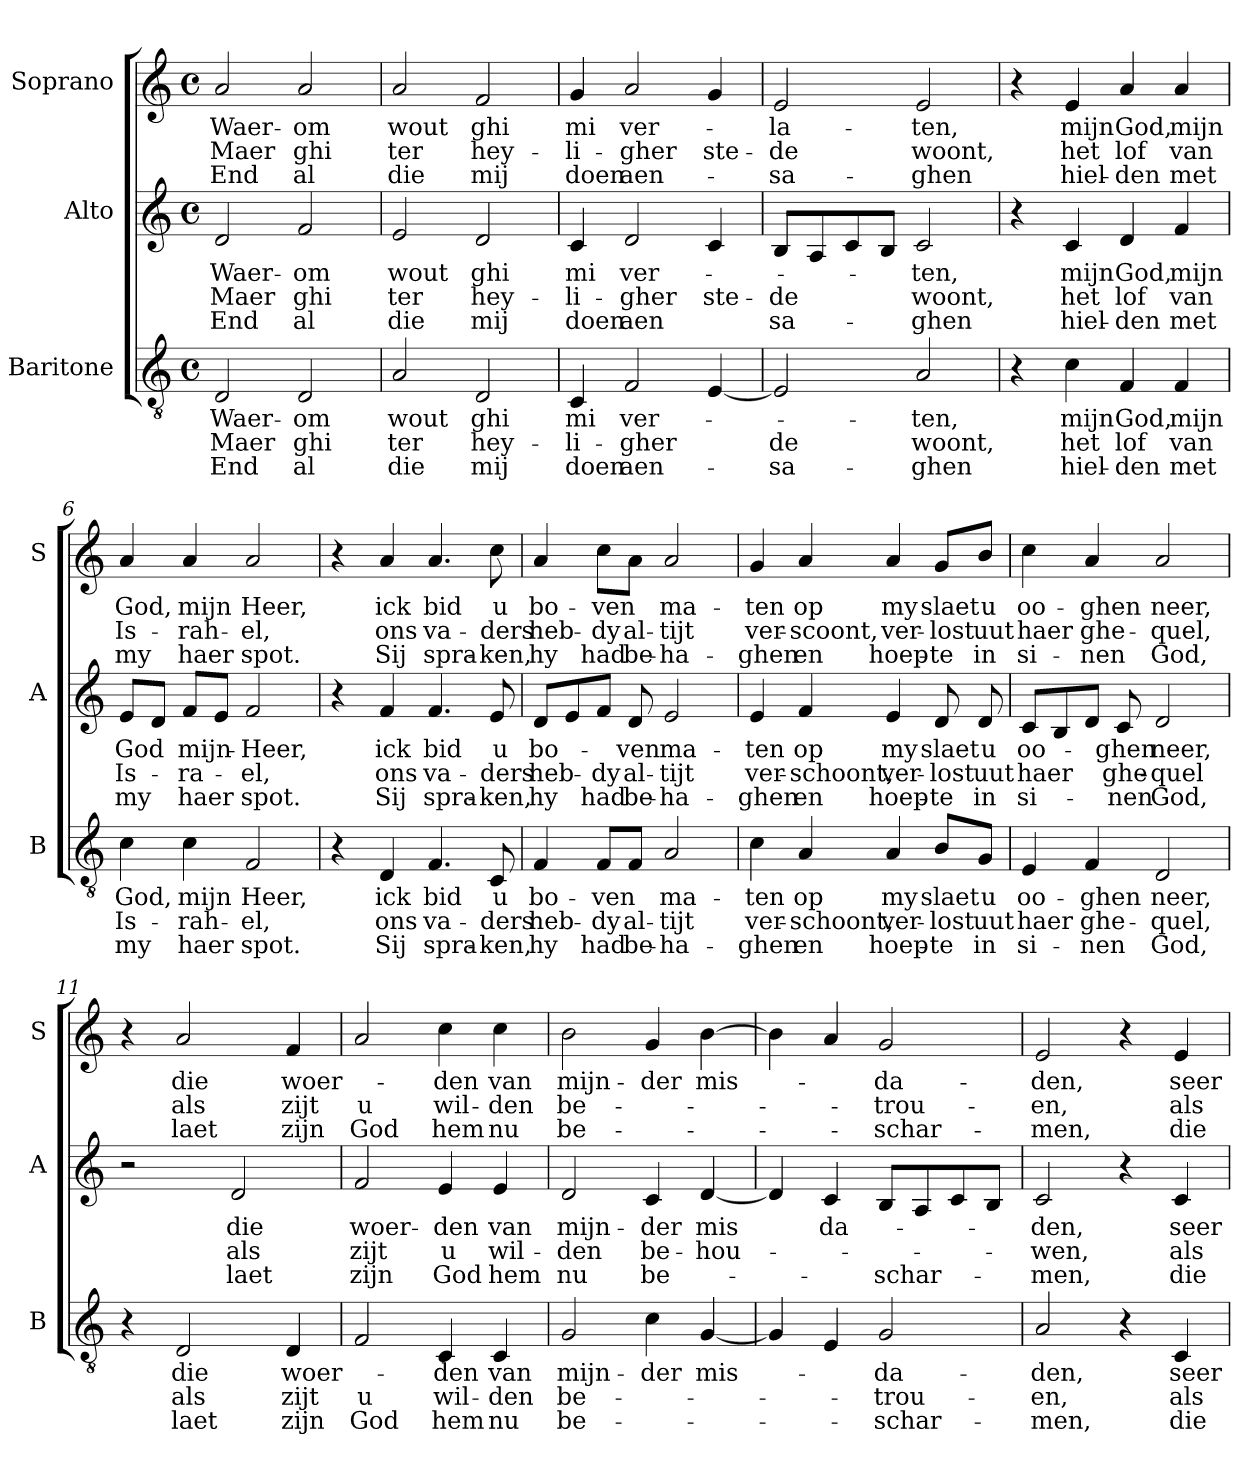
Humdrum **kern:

**kern	**text	**text	**text	**kern	**text	**text	**text	**kern	**text	**text	**text
*part3	*part3	*part3	*part3	*part2	*part2	*part2	*part2	*part1	*part1	*part1	*part1
*staff3	*staff3	*staff3	*staff3	*staff2	*staff2	*staff2	*staff2	*staff1	*staff1	*staff1	*staff1
*I"Baritone	*	*	*	*I"Alto	*	*	*	*I"Soprano	*	*	*
*I'B	*	*	*	*I'A	*	*	*	*I'S	*	*	*
*clefGv2	*	*	*	*clefG2	*	*	*	*clefG2	*	*	*
*k[]	*	*	*	*k[]	*	*	*	*k[]	*	*	*
*C:	*	*	*	*C:	*	*	*	*C:	*	*	*
*M4/4	*	*	*	*M4/4	*	*	*	*M4/4	*	*	*
*met(c)	*	*	*	*met(c)	*	*	*	*met(c)	*	*	*
=1	=1	=1	=1	=1	=1	=1	=1	=1	=1	=1	=1
!	!LO:LY:b	!LO:LY:b	!LO:LY:b	!	!LO:LY:b	!LO:LY:b	!LO:LY:b	!	!LO:LY:b	!LO:LY:b	!LO:LY:b
2D/	Waer-	Maer	End	2d/	Waer-	Maer	End	2a/	Waer-	Maer	End
!	!LO:LY:b	!LO:LY:b	!LO:LY:b	!	!LO:LY:b	!LO:LY:b	!LO:LY:b	!	!LO:LY:b	!LO:LY:b	!LO:LY:b
2D/	-om	ghi	al	2f/	-om	ghi	al	2a/	-om	ghi	al
=2	=2	=2	=2	=2	=2	=2	=2	=2	=2	=2	=2
!	!LO:LY:b	!LO:LY:b	!LO:LY:b	!	!LO:LY:b	!LO:LY:b	!LO:LY:b	!	!LO:LY:b	!LO:LY:b	!LO:LY:b
2A/	wout	ter	die	2e/	wout	ter	die	2a/	wout	ter	die
!	!LO:LY:b	!LO:LY:b	!LO:LY:b	!	!LO:LY:b	!LO:LY:b	!LO:LY:b	!	!LO:LY:b	!LO:LY:b	!LO:LY:b
2D/	ghi	hey-	mij	2d/	ghi	hey-	mij	2f/	ghi	hey-	mij
=3	=3	=3	=3	=3	=3	=3	=3	=3	=3	=3	=3
!	!LO:LY:b	!LO:LY:b	!LO:LY:b	!	!LO:LY:b	!LO:LY:b	!LO:LY:b	!	!LO:LY:b	!LO:LY:b	!LO:LY:b
4C/	mi	-li-	doen	4c/	mi	-li-	doen	4g/	mi	-li-	doen
!	!LO:LY:b	!LO:LY:b	!LO:LY:b	!	!LO:LY:b	!LO:LY:b	!LO:LY:b	!	!LO:LY:b	!LO:LY:b	!LO:LY:b
2F/	ver-	-gher	aen-	2d/	ver-	-gher	aen	2a/	ver-	-gher	aen-
!	!	!	!	!	!	!LO:LY:b	!	!	!	!LO:LY:b	!
[4E/	.	.	.	4c/	.	ste-	.	4g/	.	ste-	.
=4	=4	=4	=4	=4	=4	=4	=4	=4	=4	=4	=4
!	!	!LO:LY:b	!LO:LY:b	!	!	!LO:LY:b	!LO:LY:b	!	!LO:LY:b	!LO:LY:b	!LO:LY:b
2E/]	.	de	-sa-	8B/L	.	-de	sa-	2e/	-la-	-de	-sa-
.	.	.	.	8A/	.	.	.	.	.	.	.
.	.	.	.	8c/	.	.	.	.	.	.	.
.	.	.	.	8B/J	.	.	.	.	.	.	.
!	!LO:LY:b	!LO:LY:b	!LO:LY:b	!	!LO:LY:b	!LO:LY:b	!LO:LY:b	!	!LO:LY:b	!LO:LY:b	!LO:LY:b
2A/	-ten,	woont,	-ghen	2c/	-ten,	woont,	-ghen	2e/	-ten,	woont,	-ghen
=5	=5	=5	=5	=5	=5	=5	=5	=5	=5	=5	=5
4r	.	.	.	4r	.	.	.	4r	.	.	.
!	!LO:LY:b	!LO:LY:b	!LO:LY:b	!	!LO:LY:b	!LO:LY:b	!LO:LY:b	!	!LO:LY:b	!LO:LY:b	!LO:LY:b
4c\	mijn	het	hiel-	4c/	mijn	het	hiel-	4e/	mijn	het	hiel-
!	!LO:LY:b	!LO:LY:b	!LO:LY:b	!	!LO:LY:b	!LO:LY:b	!LO:LY:b	!	!LO:LY:b	!LO:LY:b	!LO:LY:b
4F/	God,	lof	-den	4d/	God,	lof	-den	4a/	God,	lof	-den
!	!LO:LY:b	!LO:LY:b	!LO:LY:b	!	!LO:LY:b	!LO:LY:b	!LO:LY:b	!	!LO:LY:b	!LO:LY:b	!LO:LY:b
4F/	mijn	van	met	4f/	mijn	van	met	4a/	mijn	van	met
!!LO:LB:g=z
=6	=6	=6	=6	=6	=6	=6	=6	=6	=6	=6	=6
!	!LO:LY:b	!LO:LY:b	!LO:LY:b	!	!LO:LY:b	!LO:LY:b	!LO:LY:b	!	!LO:LY:b	!LO:LY:b	!LO:LY:b
4c\	God,	Is-	my	8e/L	God	Is-	my	4a/	God,	Is-	my
.	.	.	.	8d/J	.	.	.	.	.	.	.
!	!LO:LY:b	!LO:LY:b	!LO:LY:b	!	!LO:LY:b	!LO:LY:b	!LO:LY:b	!	!LO:LY:b	!LO:LY:b	!LO:LY:b
4c\	mijn	-rah-	haer	8f/L	mijn-	-ra-	haer	4a/	mijn	-rah-	haer
.	.	.	.	8e/J	.	.	.	.	.	.	.
!	!LO:LY:b	!LO:LY:b	!LO:LY:b	!	!LO:LY:b	!LO:LY:b	!LO:LY:b	!	!LO:LY:b	!LO:LY:b	!LO:LY:b
2F/	Heer,	-el,	spot.	2f/	-Heer,	-el,	spot.	2a/	Heer,	-el,	spot.
=7	=7	=7	=7	=7	=7	=7	=7	=7	=7	=7	=7
4r	.	.	.	4r	.	.	.	4r	.	.	.
!	!LO:LY:b	!LO:LY:b	!LO:LY:b	!	!LO:LY:b	!LO:LY:b	!LO:LY:b	!	!LO:LY:b	!LO:LY:b	!LO:LY:b
4D/	ick	ons	Sij	4f/	ick	ons	Sij	4a/	ick	ons	Sij
!	!LO:LY:b	!LO:LY:b	!LO:LY:b	!	!LO:LY:b	!LO:LY:b	!LO:LY:b	!	!LO:LY:b	!LO:LY:b	!LO:LY:b
4.F/	bid	va-	spra-	4.f/	bid	va-	spra-	4.a/	bid	va-	spra-
!	!LO:LY:b	!LO:LY:b	!LO:LY:b	!	!LO:LY:b	!LO:LY:b	!LO:LY:b	!	!LO:LY:b	!LO:LY:b	!LO:LY:b
8C/	u	-ders	-ken,	8e/	u	-ders	-ken,	8cc\	u	-ders	-ken,
=8	=8	=8	=8	=8	=8	=8	=8	=8	=8	=8	=8
!	!LO:LY:b	!LO:LY:b	!LO:LY:b	!	!LO:LY:b	!LO:LY:b	!LO:LY:b	!	!LO:LY:b	!LO:LY:b	!LO:LY:b
4F/	bo-	heb-	hy	8d/L	bo-	heb-	hy	4a/	bo-	heb-	hy
.	.	.	.	8e/	.	.	.	.	.	.	.
!	!LO:LY:b	!LO:LY:b	!LO:LY:b	!	!	!LO:LY:b	!LO:LY:b	!	!LO:LY:b	!LO:LY:b	!LO:LY:b
8F/L	-ven	-dy	had	8f/J	.	-dy	had	8cc\L	-ven	-dy	had
!	!	!LO:LY:b	!LO:LY:b	!	!LO:LY:b	!LO:LY:b	!LO:LY:b	!	!	!LO:LY:b	!LO:LY:b
8F/J	.	al-	be-	8d/	-ven	al-	be-	8a\J	.	al-	be-
!	!LO:LY:b	!LO:LY:b	!LO:LY:b	!	!LO:LY:b	!LO:LY:b	!LO:LY:b	!	!LO:LY:b	!LO:LY:b	!LO:LY:b
2A/	ma-	-tijt	-ha-	2e/	ma-	-tijt	-ha-	2a/	ma-	-tijt	-ha-
=9	=9	=9	=9	=9	=9	=9	=9	=9	=9	=9	=9
!	!LO:LY:b	!LO:LY:b	!LO:LY:b	!	!LO:LY:b	!LO:LY:b	!LO:LY:b	!	!LO:LY:b	!LO:LY:b	!LO:LY:b
4c\	-ten	ver-	-ghen	4e/	-ten	ver-	-ghen	4g/	-ten	ver-	-ghen
!	!LO:LY:b	!LO:LY:b	!LO:LY:b	!	!LO:LY:b	!LO:LY:b	!LO:LY:b	!	!LO:LY:b	!LO:LY:b	!LO:LY:b
4A/	op	-schoont,	en	4f/	op	-schoont,	en	4a/	op	-scoont,	en
!	!LO:LY:b	!LO:LY:b	!LO:LY:b	!	!LO:LY:b	!LO:LY:b	!LO:LY:b	!	!LO:LY:b	!LO:LY:b	!LO:LY:b
4A/	my	ver-	hoep-	4e/	my	ver-	hoep-	4a/	my	ver-	hoep-
!	!LO:LY:b	!LO:LY:b	!LO:LY:b	!	!LO:LY:b	!LO:LY:b	!LO:LY:b	!	!LO:LY:b	!LO:LY:b	!LO:LY:b
8B/L	slaet	-lost	-te	8d/	slaet	-lost	-te	8g/L	slaet	-lost	-te
!	!LO:LY:b	!LO:LY:b	!LO:LY:b	!	!LO:LY:b	!LO:LY:b	!LO:LY:b	!	!LO:LY:b	!LO:LY:b	!LO:LY:b
8G/J	u	uut	in	8d/	u	uut	in	8b/J	u	uut	in
!!LO:PB:g=z
=10	=10	=10	=10	=10	=10	=10	=10	=10	=10	=10	=10
!	!LO:LY:b	!LO:LY:b	!LO:LY:b	!	!LO:LY:b	!LO:LY:b	!LO:LY:b	!	!LO:LY:b	!LO:LY:b	!LO:LY:b
4E/	oo-	haer	si-	8c/L	oo-	haer	si-	4cc\	oo-	haer	si-
.	.	.	.	8B/	.	.	.	.	.	.	.
!	!LO:LY:b	!LO:LY:b	!LO:LY:b	!	!	!	!	!	!LO:LY:b	!LO:LY:b	!LO:LY:b
4F/	-ghen	ghe-	-nen	8d/J	.	.	.	4a/	-ghen	ghe-	-nen
!	!	!	!	!	!LO:LY:b	!LO:LY:b	!LO:LY:b	!	!	!	!
.	.	.	.	8c/	-ghen	ghe-	-nen	.	.	.	.
!	!LO:LY:b	!LO:LY:b	!LO:LY:b	!	!LO:LY:b	!LO:LY:b	!LO:LY:b	!	!LO:LY:b	!LO:LY:b	!LO:LY:b
2D/	neer,	-quel,	God,	2d/	neer,	-quel	God,	2a/	neer,	-quel,	God,
=11	=11	=11	=11	=11	=11	=11	=11	=11	=11	=11	=11
4r	.	.	.	2r	.	.	.	4r	.	.	.
!	!LO:LY:b	!LO:LY:b	!LO:LY:b	!	!	!	!	!	!LO:LY:b	!LO:LY:b	!LO:LY:b
2D/	die	als	laet	.	.	.	.	2a/	die	als	laet
!	!	!	!	!	!LO:LY:b	!LO:LY:b	!LO:LY:b	!	!	!	!
.	.	.	.	2d/	die	als	laet	.	.	.	.
!	!LO:LY:b	!LO:LY:b	!LO:LY:b	!	!	!	!	!	!LO:LY:b	!LO:LY:b	!LO:LY:b
4D/	woer-	zijt	zijn	.	.	.	.	4f/	woer-	zijt	zijn
=12	=12	=12	=12	=12	=12	=12	=12	=12	=12	=12	=12
!	!	!LO:LY:b	!LO:LY:b	!	!LO:LY:b	!LO:LY:b	!LO:LY:b	!	!	!LO:LY:b	!LO:LY:b
2F/	.	u	God	2f/	woer-	zijt	zijn	2a/	.	u	God
!	!LO:LY:b	!LO:LY:b	!LO:LY:b	!	!LO:LY:b	!LO:LY:b	!LO:LY:b	!	!LO:LY:b	!LO:LY:b	!LO:LY:b
4C/	-den	wil-	hem	4e/	-den	u	God	4cc\	-den	wil-	hem
!	!LO:LY:b	!LO:LY:b	!LO:LY:b	!	!LO:LY:b	!LO:LY:b	!LO:LY:b	!	!LO:LY:b	!LO:LY:b	!LO:LY:b
4C/	van	-den	nu	4e/	van	wil-	hem	4cc\	van	-den	nu
=13	=13	=13	=13	=13	=13	=13	=13	=13	=13	=13	=13
!	!LO:LY:b	!LO:LY:b	!LO:LY:b	!	!LO:LY:b	!LO:LY:b	!LO:LY:b	!	!LO:LY:b	!LO:LY:b	!LO:LY:b
2G/	mijn-	be-	be-	2d/	mijn-	-den	nu	2b\	mijn-	be-	be-
!	!LO:LY:b	!	!	!	!LO:LY:b	!LO:LY:b	!LO:LY:b	!	!LO:LY:b	!	!
4c\	-der	.	.	4c/	-der	be-	be-	4g/	-der	.	.
!	!LO:LY:b	!	!	!	!LO:LY:b	!LO:LY:b	!	!	!LO:LY:b	!	!
[4G/	mis-	.	.	[4d/	mis	-hou-	.	[4b\	mis-	.	.
=14	=14	=14	=14	=14	=14	=14	=14	=14	=14	=14	=14
4G/]	.	.	.	4d/]	.	.	.	4b\]	.	.	.
!	!	!	!	!	!LO:LY:b	!	!	!	!	!	!
4E/	.	.	.	4c/	da-	.	.	4a/	.	.	.
!	!LO:LY:b	!LO:LY:b	!LO:LY:b	!	!	!	!LO:LY:b	!	!LO:LY:b	!LO:LY:b	!LO:LY:b
2G/	-da-	-trou-	-schar-	8B/L	.	.	-schar-	2g/	-da-	-trou-	-schar-
.	.	.	.	8A/	.	.	.	.	.	.	.
.	.	.	.	8c/	.	.	.	.	.	.	.
.	.	.	.	8B/J	.	.	.	.	.	.	.
!!LO:LB:g=z
=15	=15	=15	=15	=15	=15	=15	=15	=15	=15	=15	=15
!	!LO:LY:b	!LO:LY:b	!LO:LY:b	!	!LO:LY:b	!LO:LY:b	!LO:LY:b	!	!LO:LY:b	!LO:LY:b	!LO:LY:b
2A/	-den,	-en,	-men,	2c/	-den,	-wen,	-men,	2e/	-den,	-en,	-men,
4r	.	.	.	4r	.	.	.	4r	.	.	.
!	!LO:LY:b	!LO:LY:b	!LO:LY:b	!	!LO:LY:b	!LO:LY:b	!LO:LY:b	!	!LO:LY:b	!LO:LY:b	!LO:LY:b
4C/	seer	als	die	4c/	seer	als	die	4e/	seer	als	die
=	=	=	=	=	=	=	=	=	=	=	=
*-	*-	*-	*-	*-	*-	*-	*-	*-	*-	*-	*-
